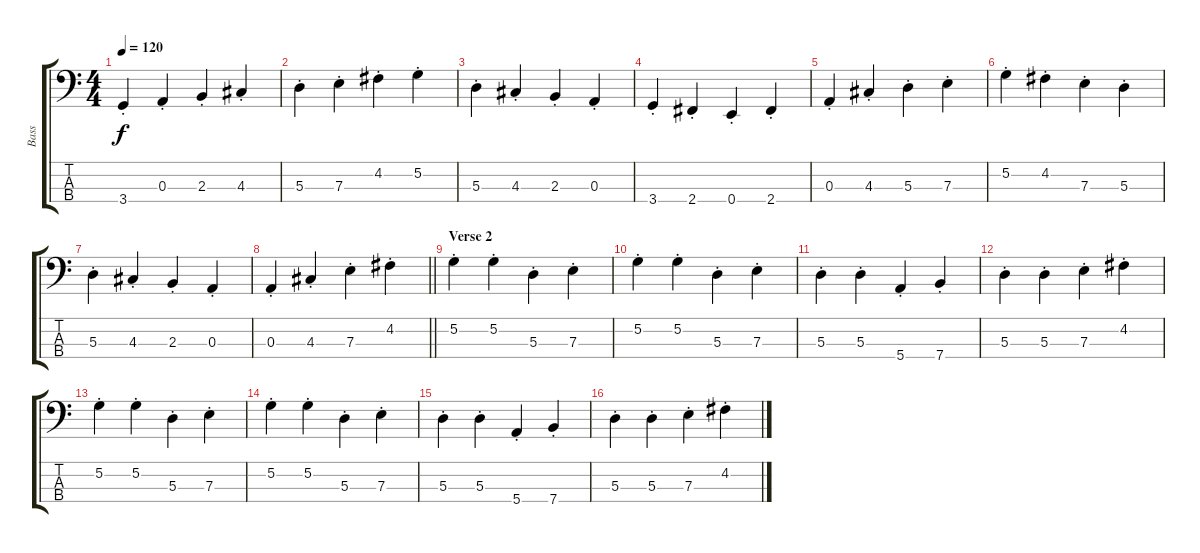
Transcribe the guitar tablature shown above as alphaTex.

\track ("Bass" "Bass") {instrument electricbassfinger}
\staff {score tabs}
\tuning (G2 D2 A1 E1) {hide}
\ts (4 4)
\tempo 120
\clef f4
\ks c
3.4{st}.4{dy f} 0.3{st}.4 2.3{st}.4 4.3{st}.4 |
5.3{st}.4 7.3{st}.4 4.2{st}.4 5.2{st}.4 |
5.3{st}.4 4.3{st}.4 2.3{st}.4 0.3{st}.4 |
3.4{st}.4 2.4{st}.4 0.4{st}.4 2.4{st}.4 |
0.3{st}.4 4.3{st}.4 5.3{st}.4 7.3{st}.4 |
5.2{st}.4 4.2{st}.4 7.3{st}.4 5.3{st}.4 |
5.3{st}.4 4.3{st}.4 2.3{st}.4 0.3{st}.4 |
\barLineRight lightlight
0.3{st}.4 4.3{st}.4 7.3{st}.4 4.2{st}.4 |
\section ("" "Verse 2")
5.2{st}.4 5.2{st}.4 5.3{st}.4 7.3{st}.4 |
5.2{st}.4 5.2{st}.4 5.3{st}.4 7.3{st}.4 |
5.3{st}.4 5.3{st}.4 5.4{st}.4 7.4{st}.4 |
5.3{st}.4 5.3{st}.4 7.3{st}.4 4.2{st}.4 |
5.2{st}.4 5.2{st}.4 5.3{st}.4 7.3{st}.4 |
5.2{st}.4 5.2{st}.4 5.3{st}.4 7.3{st}.4 |
5.3{st}.4 5.3{st}.4 5.4{st}.4 7.4{st}.4 |
5.3{st}.4 5.3{st}.4 7.3{st}.4 4.2{st}.4
